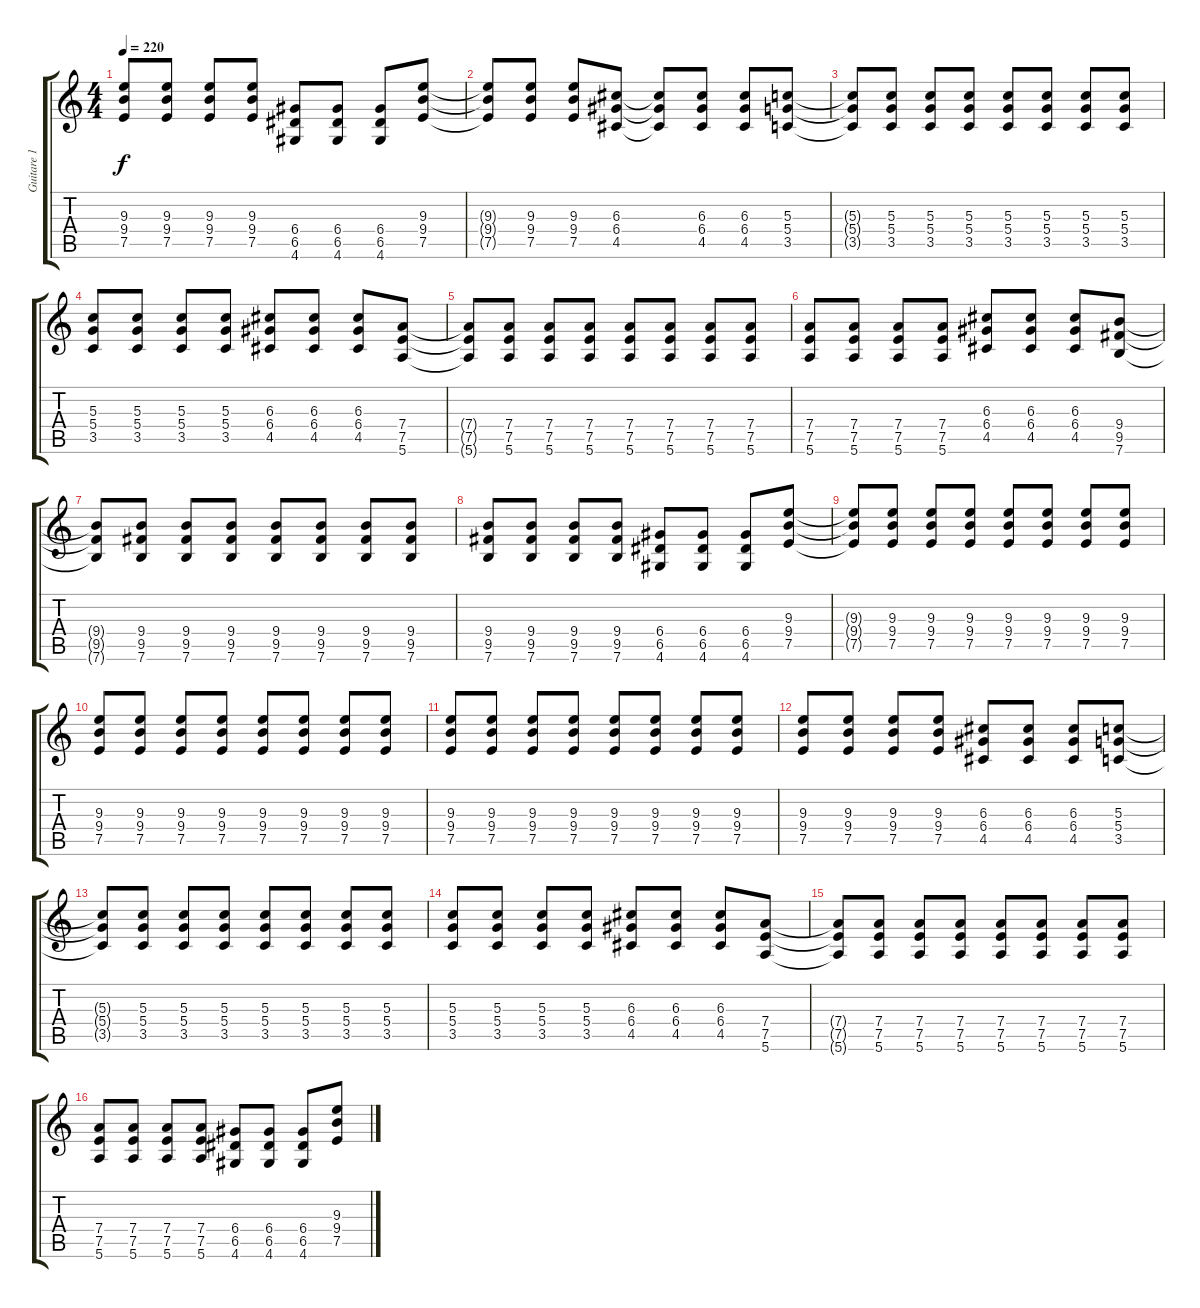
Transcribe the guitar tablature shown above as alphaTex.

\track ("Guitare 1" "Guitare 1") {instrument distortionguitar}
\staff {score tabs}
\tuning (E4 B3 G3 D3 A2 E2) {hide}
\ts (4 4)
\tempo 220
\clef g2
\ks c
(9.3 9.4 7.5).8{dy f} (9.3 9.4 7.5).8 (9.3 9.4 7.5).8 (9.3 9.4 7.5).8 (6.4 6.5 4.6).8 (6.4 6.5 4.6).8 (6.4 6.5 4.6).8 (9.3 9.4 7.5).8 |
(9.3{t} 9.4{t} 7.5{t}).8 (9.3 9.4 7.5).8 (9.3 9.4 7.5).8 (6.3 6.4 4.5).8 (6.3{t} 6.4{t} 4.5{t}).8 (6.3 6.4 4.5).8 (6.3 6.4 4.5).8 (5.3 5.4 3.5).8 |
(5.3{t} 5.4{t} 3.5{t}).8 (5.3 5.4 3.5).8 (5.3 5.4 3.5).8 (5.3 5.4 3.5).8 (5.3 5.4 3.5).8 (5.3 5.4 3.5).8 (5.3 5.4 3.5).8 (5.3 5.4 3.5).8 |
(5.3 5.4 3.5).8 (5.3 5.4 3.5).8 (5.3 5.4 3.5).8 (5.3 5.4 3.5).8 (6.3 6.4 4.5).8 (6.3 6.4 4.5).8 (6.3 6.4 4.5).8 (7.4 7.5 5.6).8 |
(7.4{t} 7.5{t} 5.6{t}).8 (7.4 7.5 5.6).8 (7.4 7.5 5.6).8 (7.4 7.5 5.6).8 (7.4 7.5 5.6).8 (7.4 7.5 5.6).8 (7.4 7.5 5.6).8 (7.4 7.5 5.6).8 |
(7.4 7.5 5.6).8 (7.4 7.5 5.6).8 (7.4 7.5 5.6).8 (7.4 7.5 5.6).8 (6.3 6.4 4.5).8 (6.3 6.4 4.5).8 (6.3 6.4 4.5).8 (9.4 9.5 7.6).8 |
(9.4{t} 9.5{t} 7.6{t}).8 (9.4 9.5 7.6).8 (9.4 9.5 7.6).8 (9.4 9.5 7.6).8 (9.4 9.5 7.6).8 (9.4 9.5 7.6).8 (9.4 9.5 7.6).8 (9.4 9.5 7.6).8 |
(9.4 9.5 7.6).8 (9.4 9.5 7.6).8 (9.4 9.5 7.6).8 (9.4 9.5 7.6).8 (6.4 6.5 4.6).8 (6.4 6.5 4.6).8 (6.4 6.5 4.6).8 (9.3 9.4 7.5).8 |
(9.3{t} 9.4{t} 7.5{t}).8 (9.3 9.4 7.5).8 (9.3 9.4 7.5).8 (9.3 9.4 7.5).8 (9.3 9.4 7.5).8 (9.3 9.4 7.5).8 (9.3 9.4 7.5).8 (9.3 9.4 7.5).8 |
(9.3 9.4 7.5).8 (9.3 9.4 7.5).8 (9.3 9.4 7.5).8 (9.3 9.4 7.5).8 (9.3 9.4 7.5).8 (9.3 9.4 7.5).8 (9.3 9.4 7.5).8 (9.3 9.4 7.5).8 |
(9.3 9.4 7.5).8 (9.3 9.4 7.5).8 (9.3 9.4 7.5).8 (9.3 9.4 7.5).8 (9.3 9.4 7.5).8 (9.3 9.4 7.5).8 (9.3 9.4 7.5).8 (9.3 9.4 7.5).8 |
(9.3 9.4 7.5).8 (9.3 9.4 7.5).8 (9.3 9.4 7.5).8 (9.3 9.4 7.5).8 (6.3 6.4 4.5).8 (6.3 6.4 4.5).8 (6.3 6.4 4.5).8 (5.3 5.4 3.5).8 |
(5.3{t} 5.4{t} 3.5{t}).8 (5.3 5.4 3.5).8 (5.3 5.4 3.5).8 (5.3 5.4 3.5).8 (5.3 5.4 3.5).8 (5.3 5.4 3.5).8 (5.3 5.4 3.5).8 (5.3 5.4 3.5).8 |
(5.3 5.4 3.5).8 (5.3 5.4 3.5).8 (5.3 5.4 3.5).8 (5.3 5.4 3.5).8 (6.3 6.4 4.5).8 (6.3 6.4 4.5).8 (6.3 6.4 4.5).8 (7.4 7.5 5.6).8 |
(7.4{t} 7.5{t} 5.6{t}).8 (7.4 7.5 5.6).8 (7.4 7.5 5.6).8 (7.4 7.5 5.6).8 (7.4 7.5 5.6).8 (7.4 7.5 5.6).8 (7.4 7.5 5.6).8 (7.4 7.5 5.6).8 |
(7.4 7.5 5.6).8 (7.4 7.5 5.6).8 (7.4 7.5 5.6).8 (7.4 7.5 5.6).8 (6.4 6.5 4.6).8 (6.4 6.5 4.6).8 (6.4 6.5 4.6).8 (9.3 9.4 7.5).8
